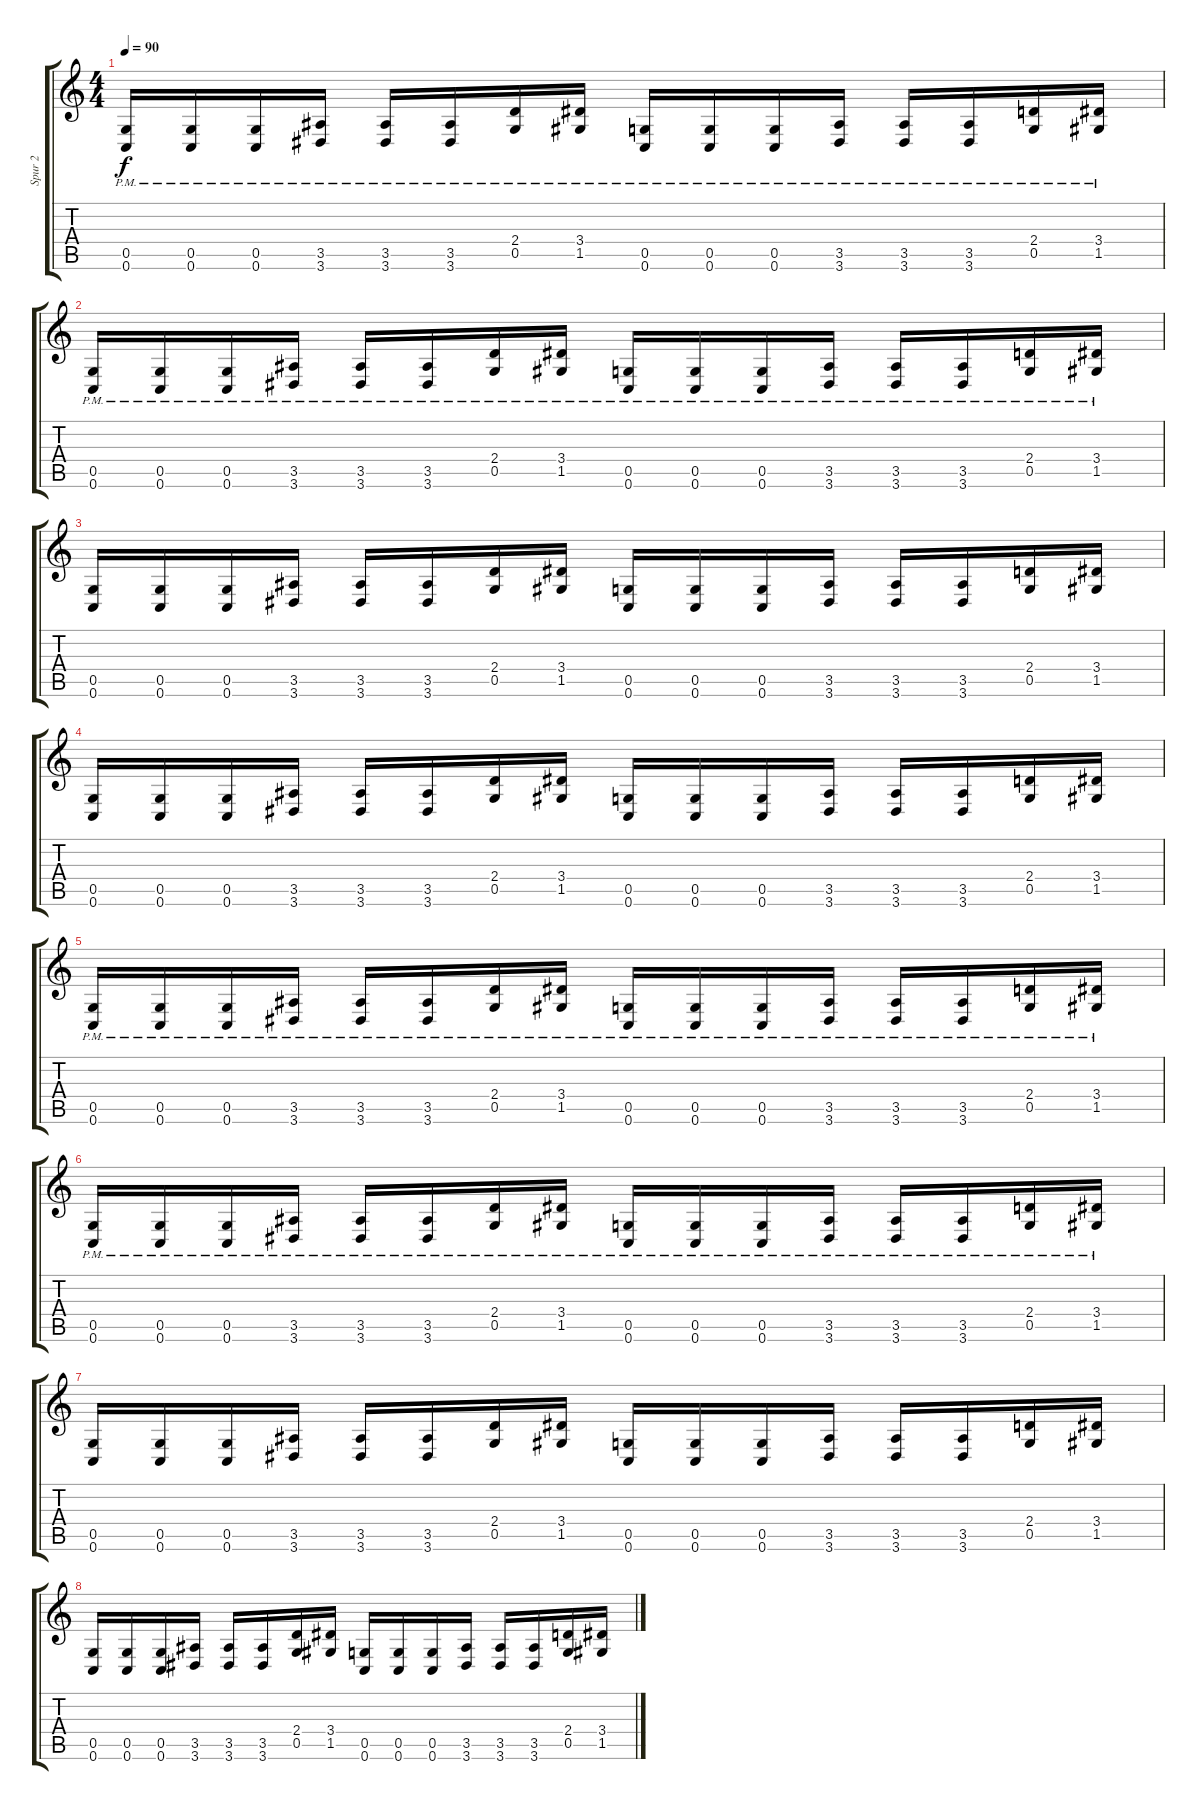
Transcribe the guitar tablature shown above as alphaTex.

\track ("Spur 2" "Spur 2") {instrument distortionguitar}
\staff {score tabs}
\tuning (D4 A3 F3 C3 G2 C2) {hide}
\ts (4 4)
\tempo 90
\clef g2
\ks c
(0.5{pm} 0.6{pm}).16{dy f} (0.5{pm} 0.6{pm}).16 (0.5{pm} 0.6{pm}).16 (3.5{pm} 3.6{pm}).16 (3.5{pm} 3.6{pm}).16 (3.5{pm} 3.6{pm}).16 (2.4{pm} 0.5{pm}).16 (3.4{pm} 1.5{pm}).16 (0.5{pm} 0.6{pm}).16 (0.5{pm} 0.6{pm}).16 (0.5{pm} 0.6{pm}).16 (3.5{pm} 3.6{pm}).16 (3.5{pm} 3.6{pm}).16 (3.5{pm} 3.6{pm}).16 (2.4{pm} 0.5{pm}).16 (3.4{pm} 1.5{pm}).16 |
(0.5{pm} 0.6{pm}).16 (0.5{pm} 0.6{pm}).16 (0.5{pm} 0.6{pm}).16 (3.5{pm} 3.6{pm}).16 (3.5{pm} 3.6{pm}).16 (3.5{pm} 3.6{pm}).16 (2.4{pm} 0.5{pm}).16 (3.4{pm} 1.5{pm}).16 (0.5{pm} 0.6{pm}).16 (0.5{pm} 0.6{pm}).16 (0.5{pm} 0.6{pm}).16 (3.5{pm} 3.6{pm}).16 (3.5{pm} 3.6{pm}).16 (3.5{pm} 3.6{pm}).16 (2.4{pm} 0.5{pm}).16 (3.4{pm} 1.5{pm}).16 |
(0.5 0.6).16 (0.5 0.6).16 (0.5 0.6).16 (3.5 3.6).16 (3.5 3.6).16 (3.5 3.6).16 (2.4 0.5).16 (3.4 1.5).16 (0.5 0.6).16 (0.5 0.6).16 (0.5 0.6).16 (3.5 3.6).16 (3.5 3.6).16 (3.5 3.6).16 (2.4 0.5).16 (3.4 1.5).16 |
(0.5 0.6).16 (0.5 0.6).16 (0.5 0.6).16 (3.5 3.6).16 (3.5 3.6).16 (3.5 3.6).16 (2.4 0.5).16 (3.4 1.5).16 (0.5 0.6).16 (0.5 0.6).16 (0.5 0.6).16 (3.5 3.6).16 (3.5 3.6).16 (3.5 3.6).16 (2.4 0.5).16 (3.4 1.5).16 |
(0.5{pm} 0.6{pm}).16 (0.5{pm} 0.6{pm}).16 (0.5{pm} 0.6{pm}).16 (3.5{pm} 3.6{pm}).16 (3.5{pm} 3.6{pm}).16 (3.5{pm} 3.6{pm}).16 (2.4{pm} 0.5{pm}).16 (3.4{pm} 1.5{pm}).16 (0.5{pm} 0.6{pm}).16 (0.5{pm} 0.6{pm}).16 (0.5{pm} 0.6{pm}).16 (3.5{pm} 3.6{pm}).16 (3.5{pm} 3.6{pm}).16 (3.5{pm} 3.6{pm}).16 (2.4{pm} 0.5{pm}).16 (3.4{pm} 1.5{pm}).16 |
(0.5{pm} 0.6{pm}).16 (0.5{pm} 0.6{pm}).16 (0.5{pm} 0.6{pm}).16 (3.5{pm} 3.6{pm}).16 (3.5{pm} 3.6{pm}).16 (3.5{pm} 3.6{pm}).16 (2.4{pm} 0.5{pm}).16 (3.4{pm} 1.5{pm}).16 (0.5{pm} 0.6{pm}).16 (0.5{pm} 0.6{pm}).16 (0.5{pm} 0.6{pm}).16 (3.5{pm} 3.6{pm}).16 (3.5{pm} 3.6{pm}).16 (3.5{pm} 3.6{pm}).16 (2.4{pm} 0.5{pm}).16 (3.4{pm} 1.5{pm}).16 |
(0.5 0.6).16 (0.5 0.6).16 (0.5 0.6).16 (3.5 3.6).16 (3.5 3.6).16 (3.5 3.6).16 (2.4 0.5).16 (3.4 1.5).16 (0.5 0.6).16 (0.5 0.6).16 (0.5 0.6).16 (3.5 3.6).16 (3.5 3.6).16 (3.5 3.6).16 (2.4 0.5).16 (3.4 1.5).16 |
(0.5 0.6).16 (0.5 0.6).16 (0.5 0.6).16 (3.5 3.6).16 (3.5 3.6).16 (3.5 3.6).16 (2.4 0.5).16 (3.4 1.5).16 (0.5 0.6).16 (0.5 0.6).16 (0.5 0.6).16 (3.5 3.6).16 (3.5 3.6).16 (3.5 3.6).16 (2.4 0.5).16 (3.4 1.5).16
